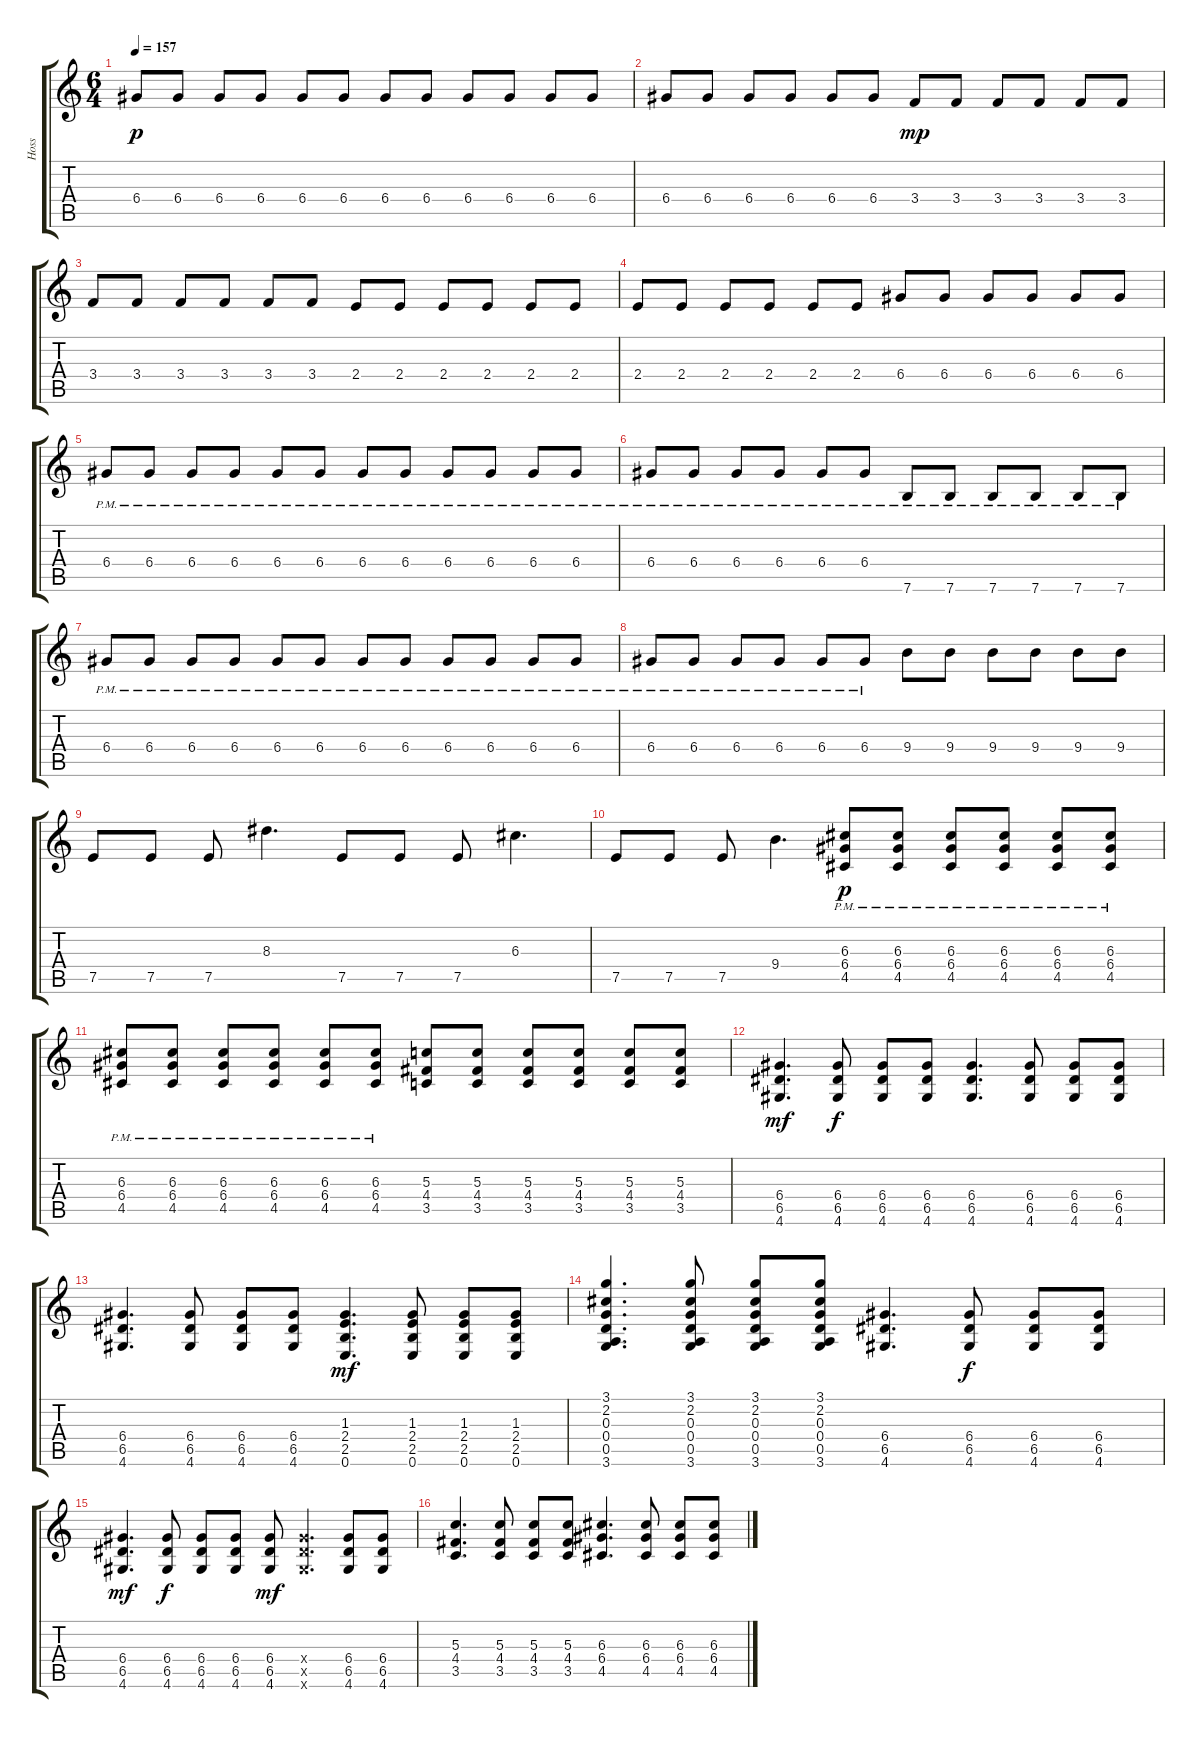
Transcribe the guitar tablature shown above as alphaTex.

\track ("Hoss" "Hoss") {instrument acousticguitarsteel}
\staff {score tabs}
\tuning (E4 B3 G3 D3 A2 E2) {hide}
\ts (6 4)
\tempo 157
\clef g2
\ks c
6.4.8{dy p} 6.4.8 6.4.8 6.4.8 6.4.8 6.4.8 6.4.8 6.4.8 6.4.8 6.4.8 6.4.8 6.4.8 |
6.4.8 6.4.8 6.4.8 6.4.8 6.4.8 6.4.8 3.4.8{dy mp} 3.4.8 3.4.8 3.4.8 3.4.8 3.4.8 |
3.4.8 3.4.8 3.4.8 3.4.8 3.4.8 3.4.8 2.4.8 2.4.8 2.4.8 2.4.8 2.4.8 2.4.8 |
2.4.8 2.4.8 2.4.8 2.4.8 2.4.8 2.4.8 6.4.8 6.4.8 6.4.8 6.4.8 6.4.8 6.4.8 |
6.4{pm}.8 6.4{pm}.8 6.4{pm}.8 6.4{pm}.8 6.4{pm}.8 6.4{pm}.8 6.4{pm}.8 6.4{pm}.8 6.4{pm}.8 6.4{pm}.8 6.4{pm}.8 6.4{pm}.8 |
6.4{pm}.8 6.4{pm}.8 6.4{pm}.8 6.4{pm}.8 6.4{pm}.8 6.4{pm}.8 7.6{pm}.8 7.6{pm}.8 7.6{pm}.8 7.6{pm}.8 7.6{pm}.8 7.6{pm}.8 |
6.4{pm}.8 6.4{pm}.8 6.4{pm}.8 6.4{pm}.8 6.4{pm}.8 6.4{pm}.8 6.4{pm}.8 6.4{pm}.8 6.4{pm}.8 6.4{pm}.8 6.4{pm}.8 6.4{pm}.8 |
6.4{pm}.8 6.4{pm}.8 6.4{pm}.8 6.4{pm}.8 6.4{pm}.8 6.4{pm}.8 9.4.8 9.4.8 9.4.8 9.4.8 9.4.8 9.4.8 |
7.5.8 7.5.8 7.5.8 8.3.4{d} 7.5.8 7.5.8 7.5.8 6.3.4{d} |
7.5.8 7.5.8 7.5.8 9.4.4{d} (6.3{pm} 6.4{pm} 4.5{pm}).8{dy p} (6.3{pm} 6.4{pm} 4.5{pm}).8 (6.3{pm} 6.4{pm} 4.5{pm}).8 (6.3{pm} 6.4{pm} 4.5{pm}).8 (6.3{pm} 6.4{pm} 4.5{pm}).8 (6.3{pm} 6.4{pm} 4.5{pm}).8 |
(6.3{pm} 6.4{pm} 4.5{pm}).8 (6.3{pm} 6.4{pm} 4.5{pm}).8 (6.3{pm} 6.4{pm} 4.5{pm}).8 (6.3{pm} 6.4{pm} 4.5{pm}).8 (6.3{pm} 6.4{pm} 4.5{pm}).8 (6.3{pm} 6.4{pm} 4.5{pm}).8 (5.3 4.4 3.5).8 (5.3 4.4 3.5).8 (5.3 4.4 3.5).8 (5.3 4.4 3.5).8 (5.3 4.4 3.5).8 (5.3 4.4 3.5).8 |
(6.4 6.5 4.6).4{d dy mf} (6.4 6.5 4.6).8{dy f} (6.4 6.5 4.6).8 (6.4 6.5 4.6).8 (6.4 6.5 4.6).4{d} (6.4 6.5 4.6).8 (6.4 6.5 4.6).8 (6.4 6.5 4.6).8 |
(6.4 6.5 4.6).4{d} (6.4 6.5 4.6).8 (6.4 6.5 4.6).8 (6.4 6.5 4.6).8 (1.3 2.4 2.5 0.6).4{d dy mf} (1.3 2.4 2.5 0.6).8 (1.3 2.4 2.5 0.6).8 (1.3 2.4 2.5 0.6).8 |
(3.1 2.2 0.3 0.4 0.5 3.6).4{d} (3.1 2.2 0.3 0.4 0.5 3.6).8 (3.1 2.2 0.3 0.4 0.5 3.6).8 (3.1 2.2 0.3 0.4 0.5 3.6).8 (6.4 6.5 4.6).4{d} (6.4 6.5 4.6).8{dy f} (6.4 6.5 4.6).8 (6.4 6.5 4.6).8 |
(6.4 6.5 4.6).4{d dy mf} (6.4 6.5 4.6).8{dy f} (6.4 6.5 4.6).8 (6.4 6.5 4.6).8 (6.4 6.5 4.6).8{dy mf} (6.4{x} 6.5{x} 4.6{x}).4{d} (6.4 6.5 4.6).8 (6.4 6.5 4.6).8 |
(5.3 4.4 3.5).4{d} (5.3 4.4 3.5).8 (5.3 4.4 3.5).8 (5.3 4.4 3.5).8 (6.3 6.4 4.5).4{d} (6.3 6.4 4.5).8 (6.3 6.4 4.5).8 (6.3 6.4 4.5).8
